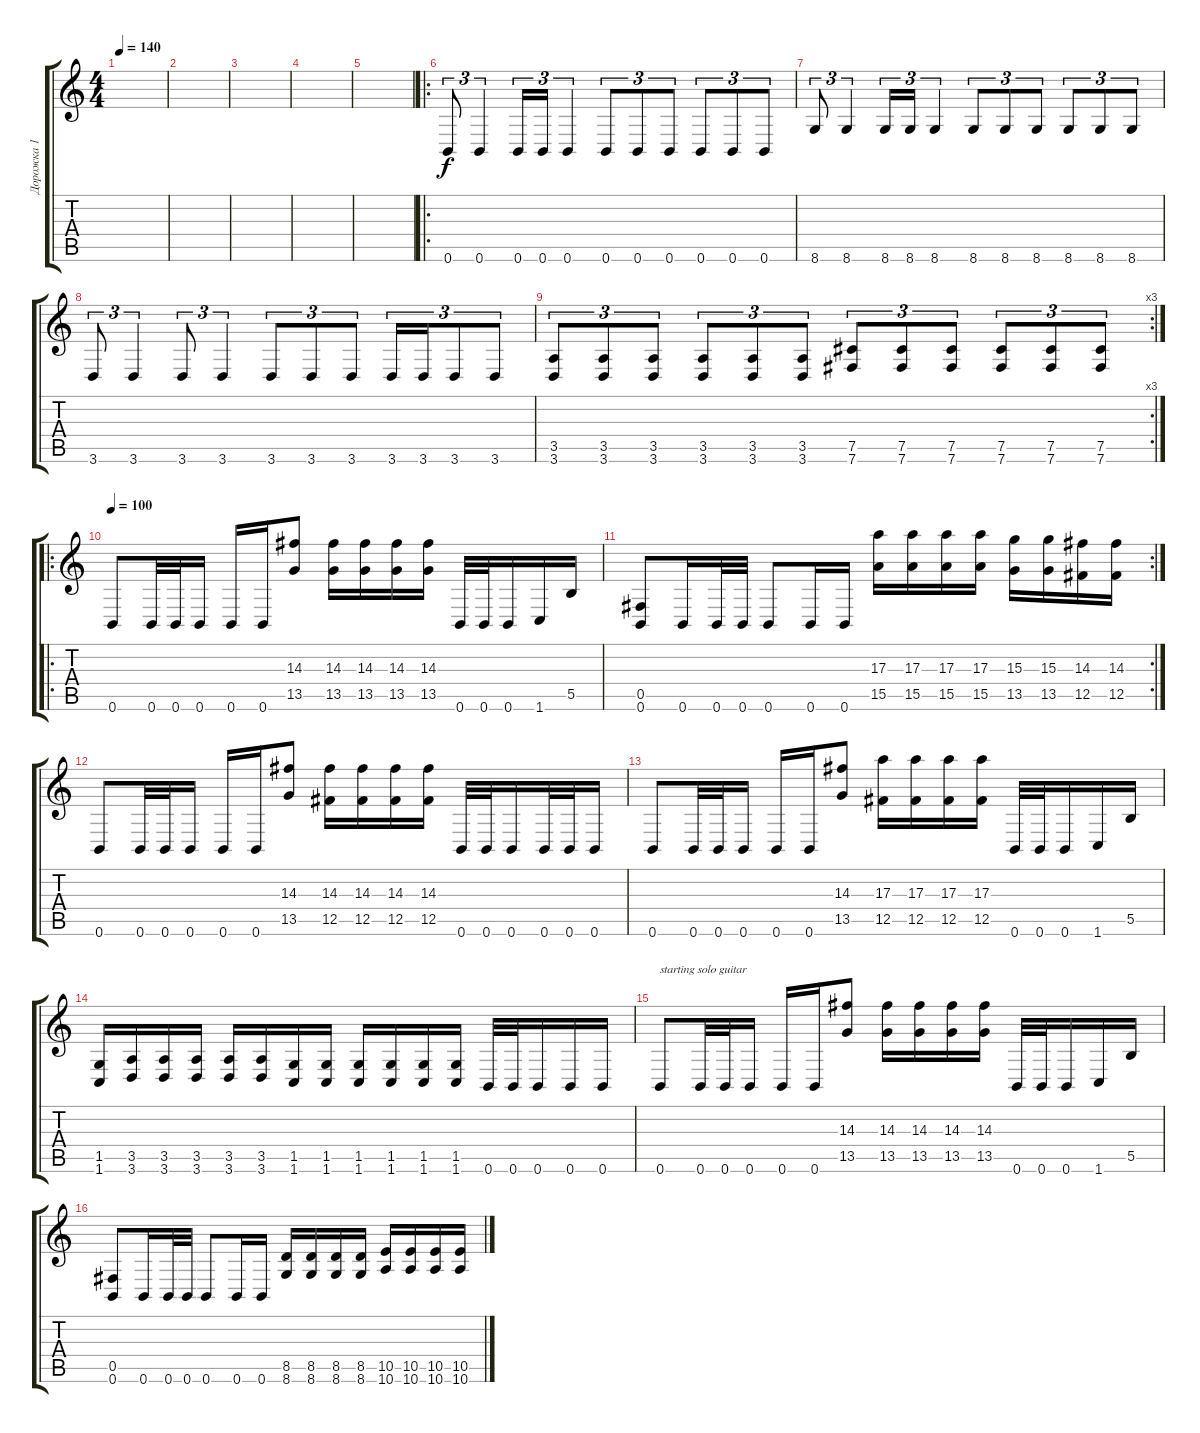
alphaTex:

\track ("Дорожка 1" "Дорожка 1") {instrument distortionguitar}
\staff {score tabs}
\tuning (Db4 Ab3 E3 B2 Gb2 B1) {hide}
\ts (4 4)
\tempo 140
\clef g2
\ks c
|
|
|
|
|
\ro
0.6.8{tu (3 2)} 0.6.4{tu (3 2)} 0.6.16{tu (3 2)} 0.6.16{tu (3 2)} 0.6.4{tu (3 2)} 0.6.8{tu (3 2)} 0.6.8{tu (3 2)} 0.6.8{tu (3 2)} 0.6.8{tu (3 2)} 0.6.8{tu (3 2)} 0.6.8{tu (3 2)} |
8.6.8{tu (3 2)} 8.6.4{tu (3 2)} 8.6.16{tu (3 2)} 8.6.16{tu (3 2)} 8.6.4{tu (3 2)} 8.6.8{tu (3 2)} 8.6.8{tu (3 2)} 8.6.8{tu (3 2)} 8.6.8{tu (3 2)} 8.6.8{tu (3 2)} 8.6.8{tu (3 2)} |
3.6.8{tu (3 2)} 3.6.4{tu (3 2)} 3.6.8{tu (3 2)} 3.6.4{tu (3 2)} 3.6.8{tu (3 2)} 3.6.8{tu (3 2)} 3.6.8{tu (3 2)} 3.6.16{tu (3 2)} 3.6.16{tu (3 2)} 3.6.8{tu (3 2)} 3.6.8{tu (3 2)} |
\rc 3
(3.5 3.6).8{tu (3 2)} (3.5 3.6).8{tu (3 2)} (3.5 3.6).8{tu (3 2)} (3.5 3.6).8{tu (3 2)} (3.5 3.6).8{tu (3 2)} (3.5 3.6).8{tu (3 2)} (7.5 7.6).8{tu (3 2)} (7.5 7.6).8{tu (3 2)} (7.5 7.6).8{tu (3 2)} (7.5 7.6).8{tu (3 2)} (7.5 7.6).8{tu (3 2)} (7.5 7.6).8{tu (3 2)} |
\ro
\tempo 100
0.6.8 0.6.32 0.6.32 0.6.16 0.6.16 0.6.16 (14.3 13.5).8 (14.3 13.5).16 (14.3 13.5).16 (14.3 13.5).16 (14.3 13.5).16 0.6.32 0.6.32 0.6.16 1.6.16 5.5.16 |
\rc 2
(0.5 0.6).8 0.6.16 0.6.32 0.6.32 0.6.8 0.6.16 0.6.16 (17.3 15.5).16 (17.3 15.5).16 (17.3 15.5).16 (17.3 15.5).16 (15.3 13.5).16 (15.3 13.5).16 (14.3 12.5).16 (14.3 12.5).16 |
0.6.8 0.6.32 0.6.32 0.6.16 0.6.16 0.6.16 (14.3 13.5).8 (14.3 12.5).16 (14.3 12.5).16 (14.3 12.5).16 (14.3 12.5).16 0.6.32 0.6.32 0.6.16 0.6.32 0.6.32 0.6.16 |
0.6.8 0.6.32 0.6.32 0.6.16 0.6.16 0.6.16 (14.3 13.5).8 (17.3 12.5).16 (17.3 12.5).16 (17.3 12.5).16 (17.3 12.5).16 0.6.32 0.6.32 0.6.16 1.6.16 5.5.16 |
(1.5 1.6).16 (3.5 3.6).16 (3.5 3.6).16 (3.5 3.6).16 (3.5 3.6).16 (3.5 3.6).16 (1.5 1.6).16 (1.5 1.6).16 (1.5 1.6).16 (1.5 1.6).16 (1.5 1.6).16 (1.5 1.6).16 0.6.32 0.6.32 0.6.16 0.6.16 0.6.16 |
0.6.8{txt "starting solo guitar"} 0.6.32 0.6.32 0.6.16 0.6.16 0.6.16 (14.3 13.5).8 (14.3 13.5).16 (14.3 13.5).16 (14.3 13.5).16 (14.3 13.5).16 0.6.32 0.6.32 0.6.16 1.6.16 5.5.16 |
(0.5 0.6).8 0.6.16 0.6.32 0.6.32 0.6.8 0.6.16 0.6.16 (8.5 8.6).16 (8.5 8.6).16 (8.5 8.6).16 (8.5 8.6).16 (10.5 10.6).16 (10.5 10.6).16 (10.5 10.6).16 (10.5 10.6).16
